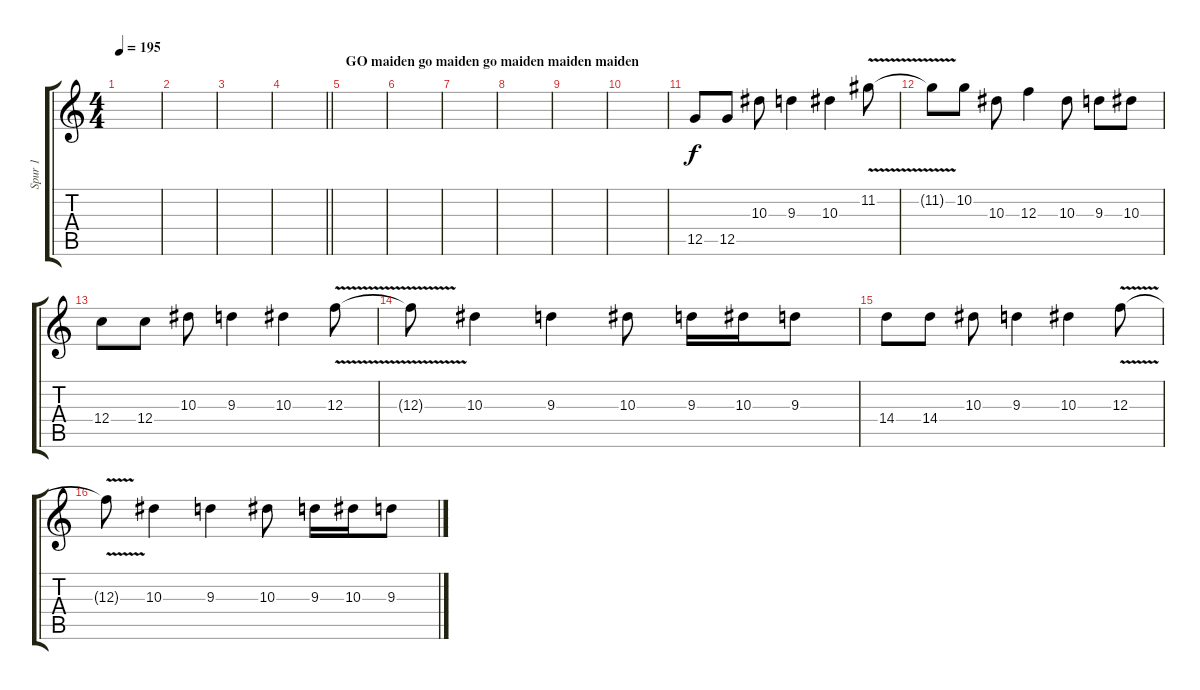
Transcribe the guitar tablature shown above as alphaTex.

\track ("Spur 1" "Spur 1") {instrument distortionguitar}
\staff {score tabs}
\tuning (D4 A3 F3 C3 G2 C2) {hide}
\ts (4 4)
\tempo 195
\clef g2
\ks c
|
|
|
\barLineRight lightlight
|
\section ("" "GO maiden go maiden go maiden maiden maiden")
|
|
|
|
|
|
12.5.8 12.5.8 10.3.8 9.3.4 10.3.4 11.2{v}.8 |
11.2{t}.8 10.2.8 10.3.8 12.3.4 10.3.8 9.3.8 10.3.8 |
12.4.8 12.4.8 10.3.8 9.3.4 10.3.4 12.3{v}.8 |
12.3{t}.8 10.3.4 9.3.4 10.3.8 9.3.16 10.3.16 9.3.8 |
14.4.8 14.4.8 10.3.8 9.3.4 10.3.4 12.3{v}.8 |
12.3{t}.8 10.3.4 9.3.4 10.3.8 9.3.16 10.3.16 9.3.8
